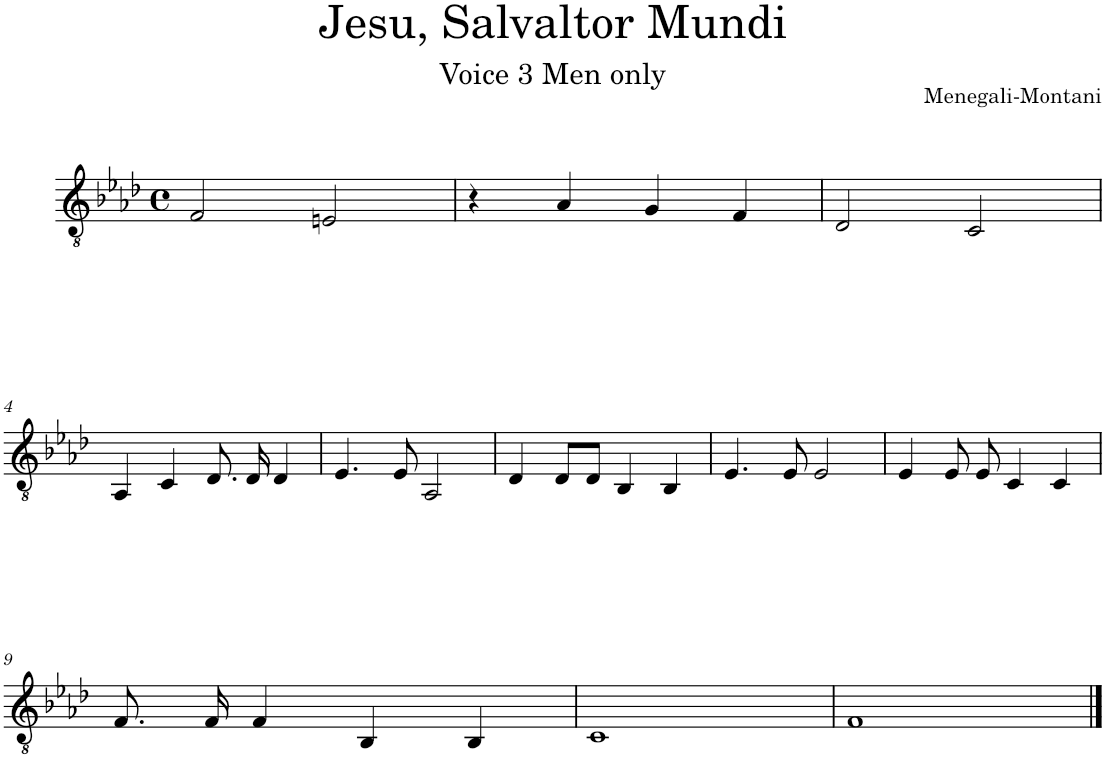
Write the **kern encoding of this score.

**kern
*part1
*staff1
*I"Tenor
*I'T.
*clefGv2
*k[b-e-a-d-]
*M4/4
*met(c)
=1
2F/
2En/
=2
4r
4A-/
4G/
4F/
=3
2D-/
2C/
!!LO:LB:g=z
=4
4AA-/
4C/
8.D-/
16D-/
4D-/
=5
4.E-/
8E-/
2AA-/
=6
4D-/
8D-/L
8D-/J
4BB-/
4BB-/
=7
4.E-/
8E-/
2E-/
=8
4E-/
8E-/
8E-/
4C/
4C/
!!LO:LB:g=z
=9
8.F/
16F/
4F/
4BB-/
4BB-/
=10
1C
=11
1F
==
*-
